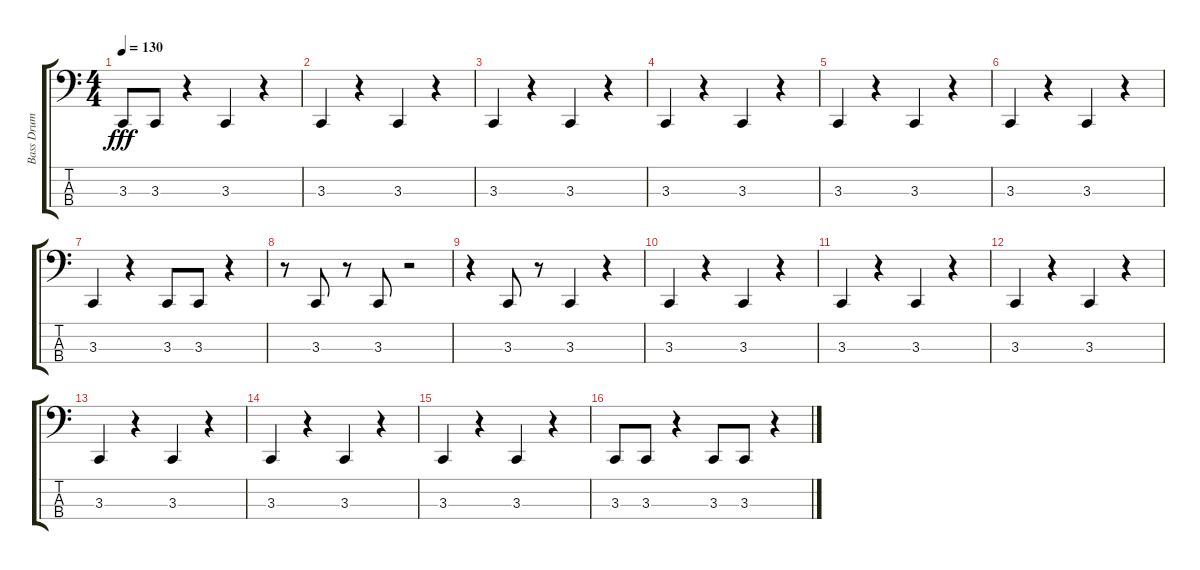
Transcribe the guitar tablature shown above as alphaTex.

\track ("Bass Drum" "Bass Drum") {instrument acousticgrandpiano}
\staff {score tabs}
\tuning (G2 D2 A1 E1) {hide}
\ts (4 4)
\tempo 130
\clef f4
\ks c
3.3.8{dy fff} 3.3.8 r.4 3.3.4 r.4 |
3.3.4 r.4 3.3.4 r.4 |
3.3.4 r.4 3.3.4 r.4 |
3.3.4 r.4 3.3.4 r.4 |
3.3.4 r.4 3.3.4 r.4 |
3.3.4 r.4 3.3.4 r.4 |
3.3.4 r.4 3.3.8 3.3.8 r.4 |
r.8 3.3.8 r.8 3.3.8 r.2 |
r.4 3.3.8 r.8 3.3.4 r.4 |
3.3.4 r.4 3.3.4 r.4 |
3.3.4 r.4 3.3.4 r.4 |
3.3.4 r.4 3.3.4 r.4 |
3.3.4 r.4 3.3.4 r.4 |
3.3.4 r.4 3.3.4 r.4 |
3.3.4 r.4 3.3.4 r.4 |
3.3.8 3.3.8 r.4 3.3.8 3.3.8 r.4
